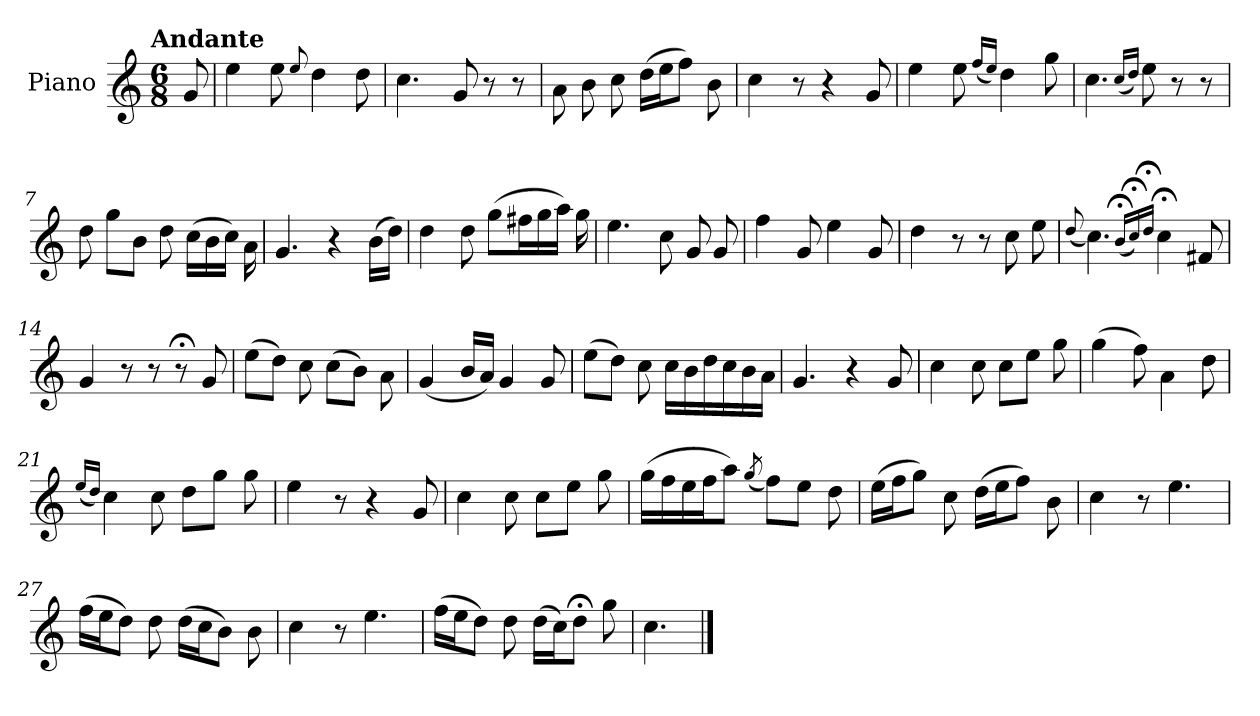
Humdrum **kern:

**kern
*part1
*staff1
*I"Piano
*I'Pno.
*clefG2
*k[]
!!LO:TX:omd:t=Andante
*M6/8
*MM92
=
8g/
=1
4ee\
8ee\
8qqee/
4dd\
8dd\
=2
4.cc\
8g/
8r
8r
=3
8a\
8b\
8cc\
(>16dd\LL
16ee\J
8ff\J)
8b\
!!LO:LB:g=z
=4
4cc\
8r
4r
8g/
=5
4ee\
8ee\
(<16qqff/LL
16qqee/JJ)
4dd\
8gg\
=6
4.cc\
(<16qqcc/LL
16qqdd/JJ)
8ee\
8r
8r
=7
8dd\
8gg\L
8b\J
8dd\
(>16cc\LL
16b\
16cc\JJ)
16a\
=8
4.g/
4r
(>16b\LL
16dd\JJ)
!!LO:LB:g=z
=9
4dd\
8dd\
(>8gg\L
16ff#X\L
16gg\
16aa\JJ)
16gg\
=10
4.ee\
8cc\
8g/
8g/
=11
4ff\
8g/
4ee\
8g/
=12
4dd\
8r
8r
8cc\
8ee\
=13
(<8qqdd/
4.cc\)
(<16qqb;</LL
16qqcc;</)
16qqdd;</JJ
4cc;<\
8f#X/
!!LO:LB:g=z
=14
4g/
8r
8r
8r;<
8g/
=15
(>8ee\L
8dd\J)
8cc\
(>8cc\L
8b\J)
8a\
=16
(<4g/
16b/LL
16a/JJ)
4g/
8g/
=17
(>8ee\L
8dd\J)
8cc\
16cc\LL
16b\
16dd\
16cc\
16b\
16a\JJ
!!LO:LB:g=z
=18
4.g/
4r
8g/
=19
4cc\
8cc\
8cc\L
8ee\J
8gg\
=20
(>4gg\
8ff\)
4a\
8dd\
=21
(<16qqee/LL
16qqdd/JJ)
4cc\
8cc\
8dd\L
8gg\J
8gg\
=22
4ee\
8r
4r
8g/
!!LO:LB:g=z
=23
4cc\
8cc\
8cc\L
8ee\J
8gg\
=24
(>16gg\LL
16ff\
16ee\
16ff\J
8aa\J)
(<8qgg/
8ff\L)
8ee\J
8dd\
=25
(>16ee\LL
16ff\J
8gg\J)
8cc\
(>16dd\LL
16ee\J
8ff\J)
8b\
=26
4cc\
8r
4.ee\
!!LO:LB:g=z
=27
(>16ff\LL
16ee\J
8dd\J)
8dd\
(>16dd\LL
16cc\J
8b\J)
8b\
=28
4cc\
8r
4.ee\
=29
(>16ff\LL
16ee\J
8dd\J)
8dd\
(>16dd\LL
16cc\J)
8dd;<\J
8gg\
=30
4.cc\
==
*-
